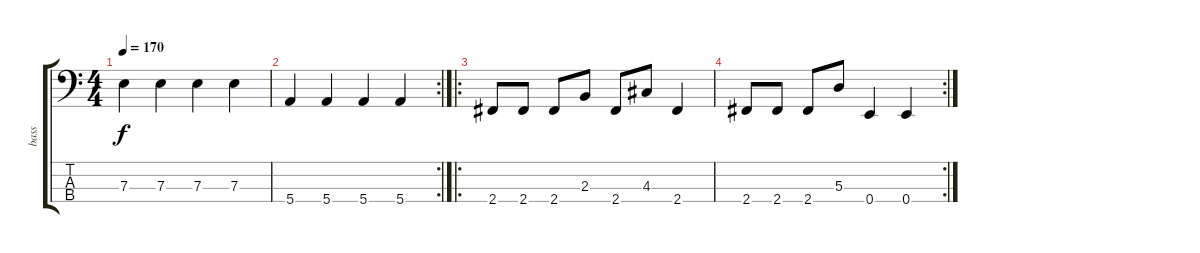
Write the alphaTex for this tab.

\track ("bass" "bass") {instrument slapbass2}
\staff {score tabs}
\tuning (G2 D2 A1 E1) {hide}
\ts (4 4)
\tempo 170
\clef f4
\ks c
7.3.4{dy f} 7.3.4 7.3.4 7.3.4 |
\rc 2
5.4.4 5.4.4 5.4.4 5.4.4 |
\ro
2.4.8 2.4.8 2.4.8 2.3.8 2.4.8 4.3.8 2.4.4 |
\rc 2
2.4.8 2.4.8 2.4.8 5.3.8 0.4.4 0.4.4
